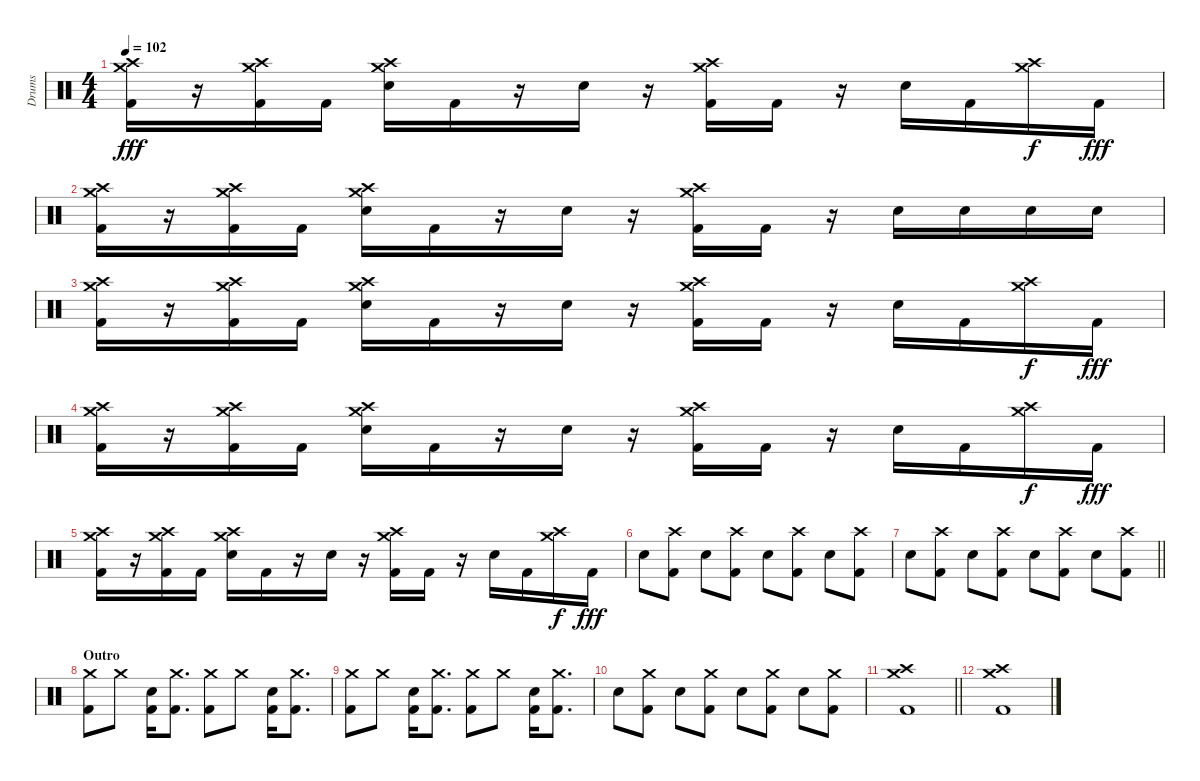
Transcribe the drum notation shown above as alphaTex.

\track ("Drums" "Drums") {instrument percussion}
\staff {score}
\articulation defaults
\ts (4 4)
\tempo 102
\clef neutral
\ks c
("Crash medium (hit)" "Crash high (hit)" "Kick (hit) 2").16{dy fff} r.16 ("Crash medium (hit)" "Crash high (hit)" "Kick (hit) 2").16 "Kick (hit) 2".16 ("Crash medium (hit)" "Crash high (hit)" "Snare (hit) 2").16 "Kick (hit) 2".16 r.16 "Snare (hit) 2".16 r.16 ("Crash medium (hit)" "Crash high (hit)" "Kick (hit) 2").16 "Kick (hit) 2".16 r.16 "Snare (hit) 2".16 "Kick (hit) 2".16 ("Crash medium (hit)" "Crash high (hit)").16{dy f} "Kick (hit) 2".16{dy fff} |
("Crash medium (hit)" "Crash high (hit)" "Kick (hit) 2").16 r.16 ("Crash medium (hit)" "Crash high (hit)" "Kick (hit) 2").16 "Kick (hit) 2".16 ("Crash medium (hit)" "Crash high (hit)" "Snare (hit) 2").16 "Kick (hit) 2".16 r.16 "Snare (hit) 2".16 r.16 ("Crash medium (hit)" "Crash high (hit)" "Kick (hit) 2").16 "Kick (hit) 2".16 r.16 "Snare (hit) 2".16 "Snare (hit) 2".16 "Snare (hit) 2".16 "Snare (hit) 2".16 |
("Crash medium (hit)" "Crash high (hit)" "Kick (hit) 2").16 r.16 ("Crash medium (hit)" "Crash high (hit)" "Kick (hit) 2").16 "Kick (hit) 2".16 ("Crash medium (hit)" "Crash high (hit)" "Snare (hit) 2").16 "Kick (hit) 2".16 r.16 "Snare (hit) 2".16 r.16 ("Crash medium (hit)" "Crash high (hit)" "Kick (hit) 2").16 "Kick (hit) 2".16 r.16 "Snare (hit) 2".16 "Kick (hit) 2".16 ("Crash medium (hit)" "Crash high (hit)").16{dy f} "Kick (hit) 2".16{dy fff} |
("Crash medium (hit)" "Crash high (hit)" "Kick (hit) 2").16 r.16 ("Crash medium (hit)" "Crash high (hit)" "Kick (hit) 2").16 "Kick (hit) 2".16 ("Crash medium (hit)" "Crash high (hit)" "Snare (hit) 2").16 "Kick (hit) 2".16 r.16 "Snare (hit) 2".16 r.16 ("Crash medium (hit)" "Crash high (hit)" "Kick (hit) 2").16 "Kick (hit) 2".16 r.16 "Snare (hit) 2".16 "Kick (hit) 2".16 ("Crash medium (hit)" "Crash high (hit)").16{dy f} "Kick (hit) 2".16{dy fff} |
("Crash medium (hit)" "Crash high (hit)" "Kick (hit) 2").16 r.16 ("Crash medium (hit)" "Crash high (hit)" "Kick (hit) 2").16 "Kick (hit) 2".16 ("Crash medium (hit)" "Crash high (hit)" "Snare (hit) 2").16 "Kick (hit) 2".16 r.16 "Snare (hit) 2".16 r.16 ("Crash medium (hit)" "Crash high (hit)" "Kick (hit) 2").16 "Kick (hit) 2".16 r.16 "Snare (hit) 2".16 "Kick (hit) 2".16 ("Crash medium (hit)" "Crash high (hit)").16{dy f} "Kick (hit) 2".16{dy fff} |
"Snare (hit) 2".8 ("Crash high (hit)" "Kick (hit) 2").8 "Snare (hit) 2".8 ("Crash high (hit)" "Kick (hit) 2").8 "Snare (hit) 2".8 ("Crash high (hit)" "Kick (hit) 2").8 "Snare (hit) 2".8 ("Crash high (hit)" "Kick (hit) 2").8 |
\barLineRight lightlight "Snare (hit) 2".8
("Crash high (hit)" "Kick (hit) 2").8 "Snare (hit) 2".8 ("Crash high (hit)" "Kick (hit) 2").8 "Snare (hit) 2".8 ("Crash high (hit)" "Kick (hit) 2").8 "Snare (hit) 2".8 ("Crash high (hit)" "Kick (hit) 2").8 |
\section ("" "Outro")
("Crash medium (hit)" "Kick (hit) 2").8 "Crash medium (hit)".8 ("Snare (hit) 2" "Kick (hit) 2").16 ("Crash medium (hit)" "Kick (hit) 2").8{d} ("Crash medium (hit)" "Kick (hit) 2").8 "Crash medium (hit)".8 ("Snare (hit) 2" "Kick (hit) 2").16 ("Crash medium (hit)" "Kick (hit) 2").8{d} |
("Crash medium (hit)" "Kick (hit) 2").8 "Crash medium (hit)".8 ("Snare (hit) 2" "Kick (hit) 2").16 ("Crash medium (hit)" "Kick (hit) 2").8{d} ("Crash medium (hit)" "Kick (hit) 2").8 "Crash medium (hit)".8 ("Snare (hit) 2" "Kick (hit) 2").16 ("Crash medium (hit)" "Kick (hit) 2").8{d} |
"Snare (hit) 2".8 ("Crash medium (hit)" "Kick (hit) 2").8 "Snare (hit) 2".8 ("Crash medium (hit)" "Kick (hit) 2").8 "Snare (hit) 2".8 ("Crash medium (hit)" "Kick (hit) 2").8 "Snare (hit) 2".8 ("Crash medium (hit)" "Kick (hit) 2").8 |
\barLineRight lightlight
("Crash medium (hit)" "Crash high (hit)" "Kick (hit) 2").1{volume 13} |
("Crash medium (hit)" "Crash high (hit)" "Kick (hit) 2").1
